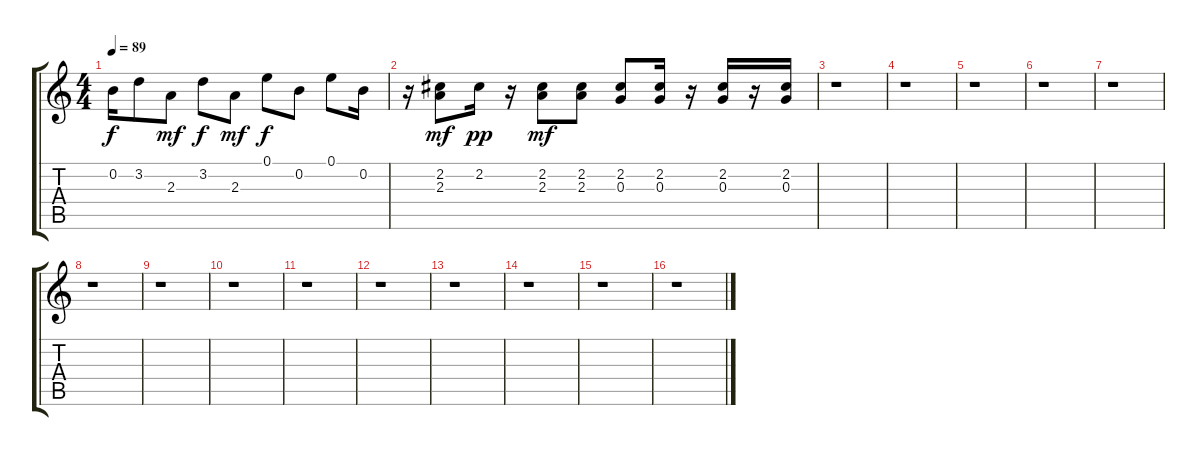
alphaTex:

\track "" {instrument electricguitarjazz}
\staff {score tabs}
\tuning (E4 B3 G3 D3 A2 E2) {hide}
\ts (4 4)
\tempo 89
\clef g2
\ks c
0.2{t}.16{dy f} 3.2.8 2.3.8{dy mf} 3.2.8{dy f} 2.3.8{dy mf} 0.1.8{dy f} 0.2.8 0.1.8 0.2.16 |
r.16 (2.2 2.3).8{dy mf} 2.2.16{dy pp} r.16 (2.2 2.3).8{dy mf} (2.2 2.3).8 (2.2 0.3).8 (2.2 0.3).16 r.16 (2.2 0.3).16 r.16 (2.2 0.3).16 |
r.1 |
r.1 |
r.1 |
r.1 |
r.1 |
r.1 |
r.1 |
r.1 |
r.1 |
r.1 |
r.1 |
r.1 |
r.1 |
r.1
